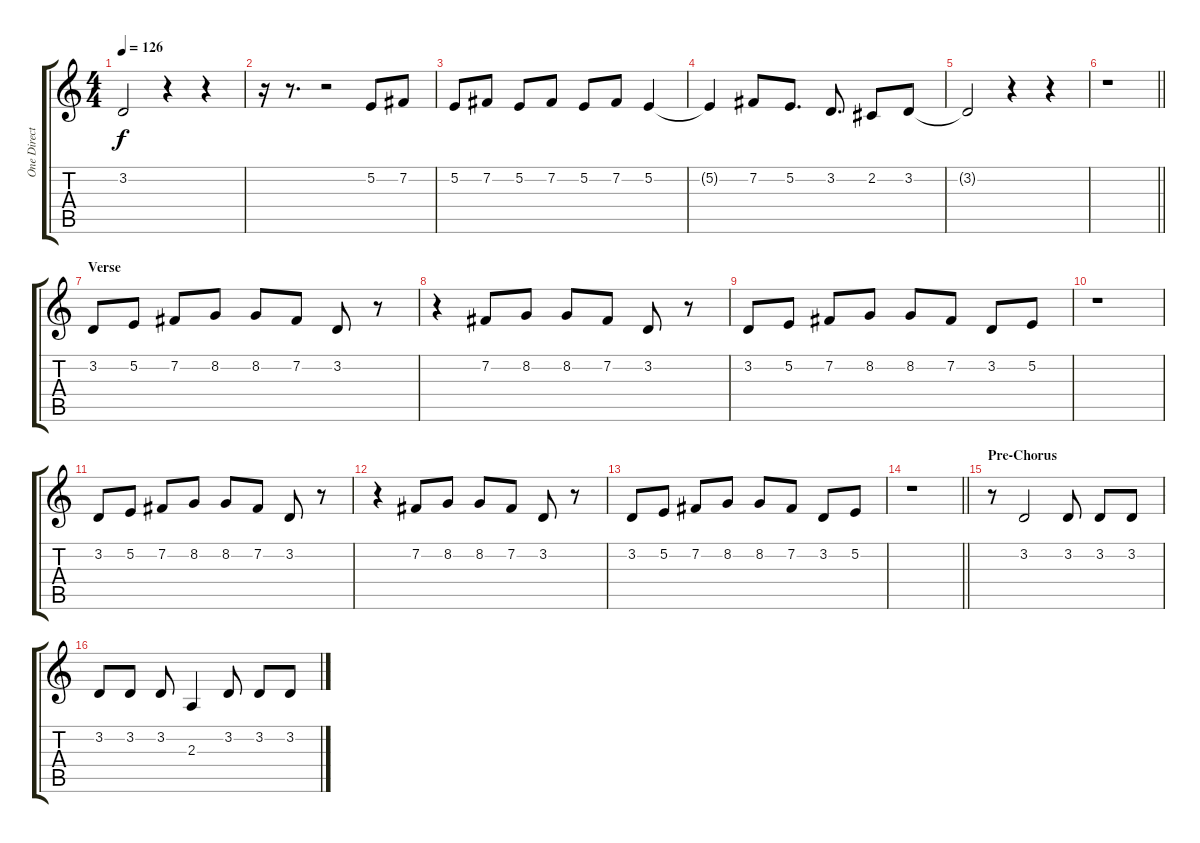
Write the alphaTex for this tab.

\track ("One Direction" "One Direct") {instrument flute}
\staff {score tabs}
\tuning (E4 B3 G3 D3 A2 E2) {hide}
\ts (4 4)
\tempo 126
\clef g2
\ks c
3.2{t}.2{dy f} r.4 r.4 |
r.16 r.8{d} r.2 5.2.8 7.2.8 |
5.2.8 7.2.8 5.2.8 7.2.8 5.2.8 7.2.8 5.2.4 |
5.2{t}.4 7.2.8 5.2.8{d} 3.2.8{d} 2.2.8 3.2.8 |
3.2{t}.2 r.4 r.4 |
\barLineRight lightlight
r.1 |
\section ("" "Verse")
3.2.8 5.2.8 7.2.8 8.2.8 8.2.8 7.2.8 3.2.8 r.8 |
r.4 7.2.8 8.2.8 8.2.8 7.2.8 3.2.8 r.8 |
3.2.8 5.2.8 7.2.8 8.2.8 8.2.8 7.2.8 3.2.8 5.2.8 |
r.1 |
3.2.8 5.2.8 7.2.8 8.2.8 8.2.8 7.2.8 3.2.8 r.8 |
r.4 7.2.8 8.2.8 8.2.8 7.2.8 3.2.8 r.8 |
3.2.8 5.2.8 7.2.8 8.2.8 8.2.8 7.2.8 3.2.8 5.2.8 |
\barLineRight lightlight
r.1 |
\section ("" "Pre-Chorus")
r.8 3.2.2 3.2.8 3.2.8 3.2.8 |
3.2.8 3.2.8 3.2.8 2.3.4 3.2.8 3.2.8 3.2.8
